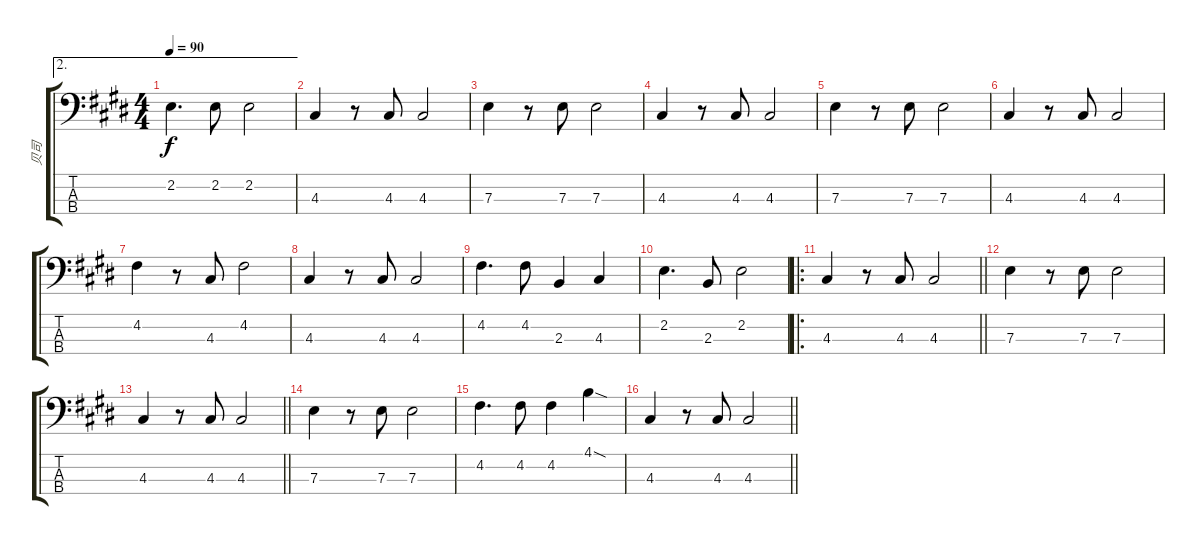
\track ("贝司" "贝司") {solo instrument electricbassfinger}
\staff {score tabs}
\tuning (G2 D2 A1 E1) {hide}
\ae 2
\ts (4 4)
\tempo 90
\clef f4
\ks e
2.2.4{d dy f} 2.2.8 2.2.2 |
4.3.4 r.8 4.3.8 4.3.2 |
7.3.4 r.8 7.3.8 7.3.2 |
4.3.4 r.8 4.3.8 4.3.2 |
7.3.4 r.8 7.3.8 7.3.2 |
4.3.4 r.8 4.3.8 4.3.2 |
4.2.4 r.8 4.3.8 4.2.2 |
4.3.4 r.8 4.3.8 4.3.2 |
4.2.4{d} 4.2.8 2.3.4 4.3.4 |
2.2.4{d} 2.3.8 2.2.2 |
\ro
\barLineRight lightlight
4.3.4 r.8 4.3.8 4.3.2 |
7.3.4 r.8 7.3.8 7.3.2 |
\barLineRight lightlight
4.3.4 r.8 4.3.8 4.3.2 |
7.3.4 r.8 7.3.8 7.3.2 |
4.2.4{d} 4.2.8 4.2.4 4.1{sod}.4 |
\barLineRight lightlight
4.3.4 r.8 4.3.8 4.3.2
